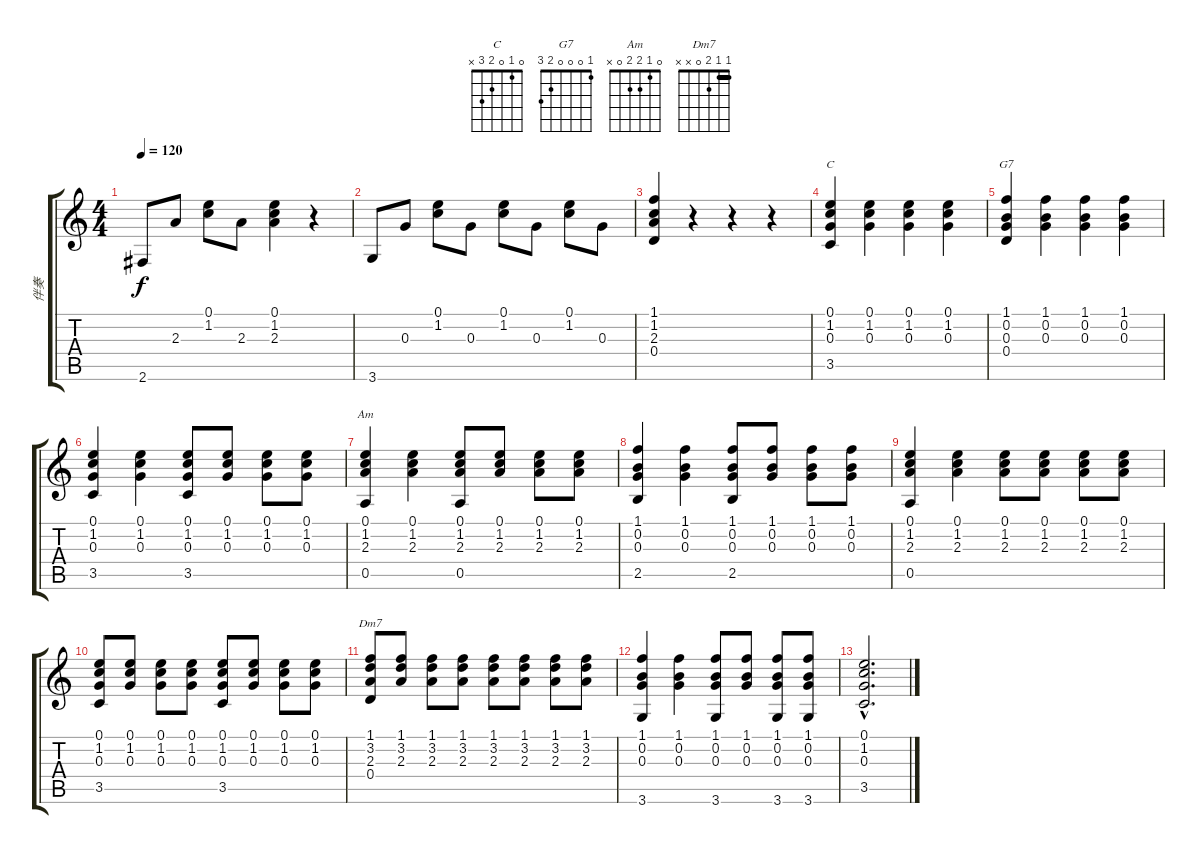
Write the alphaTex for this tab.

\track ("伴奏" "伴奏") {instrument acousticguitarnylon}
\staff {score tabs}
\tuning (E4 B3 G3 D3 A2 E2) {hide}
\chord ("C" 0 1 0 2 3 x)
\chord ("G7" 1 0 0 0 2 3)
\chord ("Am" 0 1 2 2 0 x)
\chord ("Dm7" 1 1 2 0 x x) {barre 1}
\ts (4 4)
\tempo 120
\clef g2
\ks c
2.6.8{dy f} 2.3.8 (0.1 1.2).8 2.3.8 (0.1 1.2 2.3).4 r.4 |
3.6.8 0.3.8 (0.1 1.2).8 0.3.8 (0.1 1.2).8 0.3.8 (0.1 1.2).8 0.3.8 |
(1.1 1.2 2.3 0.4).4 r.4 r.4 r.4 |
(0.1 1.2 0.3 3.5).4{ch "C"} (0.1 1.2 0.3).4 (0.1 1.2 0.3).4 (0.1 1.2 0.3).4 |
(1.1 0.2 0.3 0.4).4{ch "G7"} (1.1 0.2 0.3).4 (1.1 0.2 0.3).4 (1.1 0.2 0.3).4 |
(0.1 1.2 0.3 3.5).4 (0.1 1.2 0.3).4 (0.1 1.2 0.3 3.5).8 (0.1 1.2 0.3).8 (0.1 1.2 0.3).8 (0.1 1.2 0.3).8 |
(0.1 1.2 2.3 0.5).4{ch "Am"} (0.1 1.2 2.3).4 (0.1 1.2 2.3 0.5).8 (0.1 1.2 2.3).8 (0.1 1.2 2.3).8 (0.1 1.2 2.3).8 |
(1.1 0.2 0.3 2.5).4 (1.1 0.2 0.3).4 (1.1 0.2 0.3 2.5).8 (1.1 0.2 0.3).8 (1.1 0.2 0.3).8 (1.1 0.2 0.3).8 |
(0.1 1.2 2.3 0.5).4 (0.1 1.2 2.3).4 (0.1 1.2 2.3).8 (0.1 1.2 2.3).8 (0.1 1.2 2.3).8 (0.1 1.2 2.3).8 |
(0.1 1.2 0.3 3.5).8 (0.1 1.2 0.3).8 (0.1 1.2 0.3).8 (0.1 1.2 0.3).8 (0.1 1.2 0.3 3.5).8 (0.1 1.2 0.3).8 (0.1 1.2 0.3).8 (0.1 1.2 0.3).8 |
(1.1 3.2 2.3 0.4).8{ch "Dm7"} (1.1 3.2 2.3).8 (1.1 3.2 2.3).8 (1.1 3.2 2.3).8 (1.1 3.2 2.3).8 (1.1 3.2 2.3).8 (1.1 3.2 2.3).8 (1.1 3.2 2.3).8 |
(1.1 0.2 0.3 3.6).4 (1.1 0.2 0.3).4 (1.1 0.2 0.3 3.6).8 (1.1 0.2 0.3).8 (1.1 0.2 0.3 3.6).8 (1.1 0.2 0.3 3.6).8 |
(0.1{hac} 1.2{hac} 0.3{hac} 3.5{hac}).2{d}
